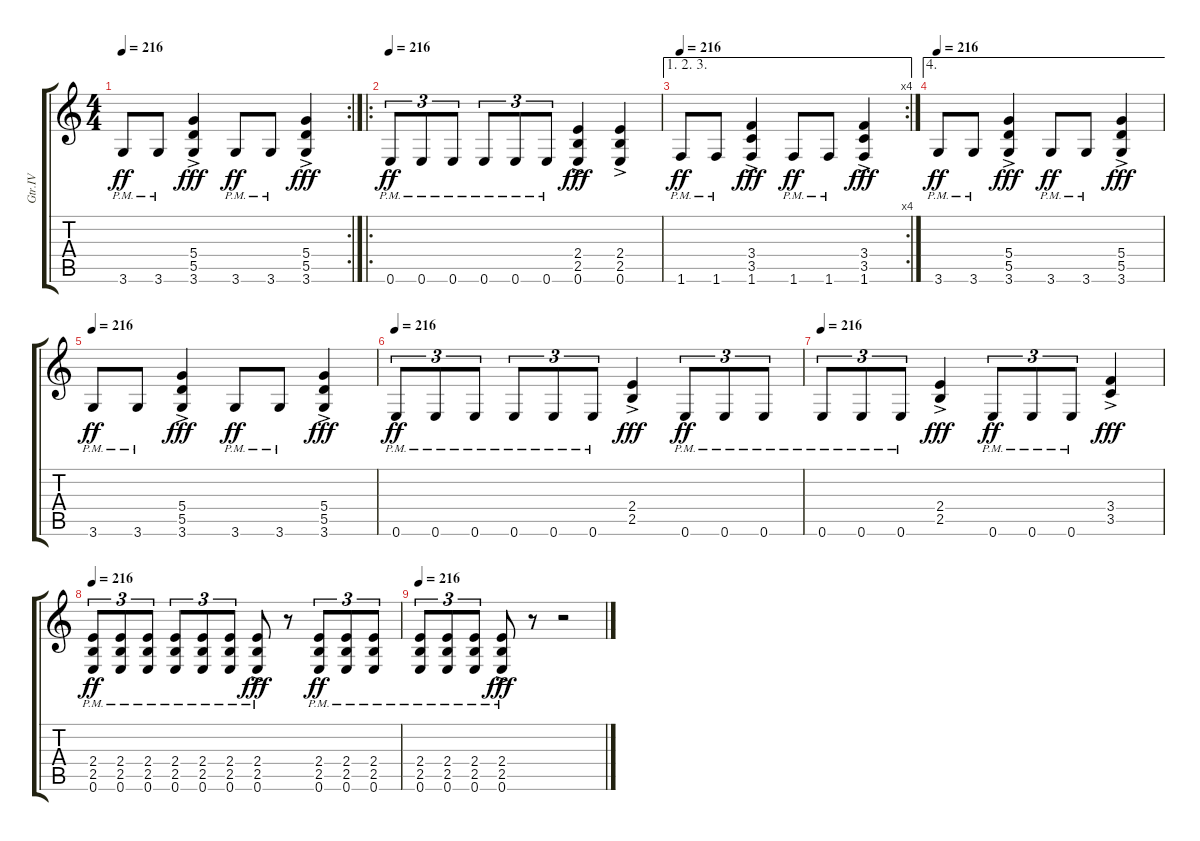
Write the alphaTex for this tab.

\track ("Gtr.IV" "Gtr.IV") {instrument distortionguitar}
\staff {score tabs}
\tuning (E4 B3 G3 D3 A2 E2) {hide}
\rc 2
\ts (4 4)
\tempo 216
\clef g2
\ks c
3.6{pm}.8{dy ff} 3.6{pm}.8 (5.4{ac} 5.5{ac} 3.6{ac}).4{dy fff} 3.6{pm}.8{dy ff} 3.6{pm}.8 (5.4{ac} 5.5{ac} 3.6{ac}).4{dy fff} |
\ro
\tempo 216
0.6{pm}.8{tu (3 2) dy ff} 0.6{pm}.8{tu (3 2)} 0.6{pm}.8{tu (3 2)} 0.6{pm}.8{tu (3 2)} 0.6{pm}.8{tu (3 2)} 0.6{pm}.8{tu (3 2)} (2.4{ac} 2.5{ac} 0.6{ac}).4{dy fff} (2.4{ac} 2.5{ac} 0.6{ac}).4 |
\ae (1 2 3)
\rc 4
\tempo 216
1.6{pm}.8{dy ff} 1.6{pm}.8 (3.4{ac} 3.5{ac} 1.6{ac}).4{dy fff} 1.6{pm}.8{dy ff} 1.6{pm}.8 (3.4{ac} 3.5{ac} 1.6{ac}).4{dy fff} |
\ae 4
\tempo 216
3.6{pm}.8{dy ff} 3.6{pm}.8 (5.4{ac} 5.5{ac} 3.6{ac}).4{dy fff} 3.6{pm}.8{dy ff} 3.6{pm}.8 (5.4{ac} 5.5{ac} 3.6{ac}).4{dy fff} |
\tempo 216
3.6{pm}.8{dy ff} 3.6{pm}.8 (5.4{ac} 5.5{ac} 3.6{ac}).4{dy fff} 3.6{pm}.8{dy ff} 3.6{pm}.8 (5.4{ac} 5.5{ac} 3.6{ac}).4{dy fff} |
\tempo 216
0.6{pm}.8{tu (3 2) dy ff} 0.6{pm}.8{tu (3 2)} 0.6{pm}.8{tu (3 2)} 0.6{pm}.8{tu (3 2)} 0.6{pm}.8{tu (3 2)} 0.6{pm}.8{tu (3 2)} (2.4{ac} 2.5{ac}).4{dy fff} 0.6{pm}.8{tu (3 2) dy ff} 0.6{pm}.8{tu (3 2)} 0.6{pm}.8{tu (3 2)} |
\tempo 216
0.6{pm}.8{tu (3 2)} 0.6{pm}.8{tu (3 2)} 0.6{pm}.8{tu (3 2)} (2.4{ac} 2.5{ac}).4{dy fff} 0.6{pm}.8{tu (3 2) dy ff} 0.6{pm}.8{tu (3 2)} 0.6{pm}.8{tu (3 2)} (3.4{ac} 3.5{ac}).4{dy fff} |
\tempo 216
(2.4{pm} 2.5{pm} 0.6{pm}).8{tu (3 2) dy ff} (2.4{pm} 2.5{pm} 0.6{pm}).8{tu (3 2)} (2.4{pm} 2.5{pm} 0.6{pm}).8{tu (3 2)} (2.4{pm} 2.5{pm} 0.6{pm}).8{tu (3 2)} (2.4{pm} 2.5{pm} 0.6{pm}).8{tu (3 2)} (2.4{pm} 2.5{pm} 0.6{pm}).8{tu (3 2)} (2.4{ac pm} 2.5{ac pm} 0.6{ac pm}).8{dy fff} r.8 (2.4{pm} 2.5{pm} 0.6{pm}).8{tu (3 2) dy ff} (2.4{pm} 2.5{pm} 0.6{pm}).8{tu (3 2)} (2.4{pm} 2.5{pm} 0.6{pm}).8{tu (3 2)} |
\tempo 216
(2.4{pm} 2.5{pm} 0.6{pm}).8{tu (3 2)} (2.4{pm} 2.5{pm} 0.6{pm}).8{tu (3 2)} (2.4{pm} 2.5{pm} 0.6{pm}).8{tu (3 2)} (2.4{ac pm} 2.5{ac pm} 0.6{ac pm}).8{dy fff} r.8 r.2
